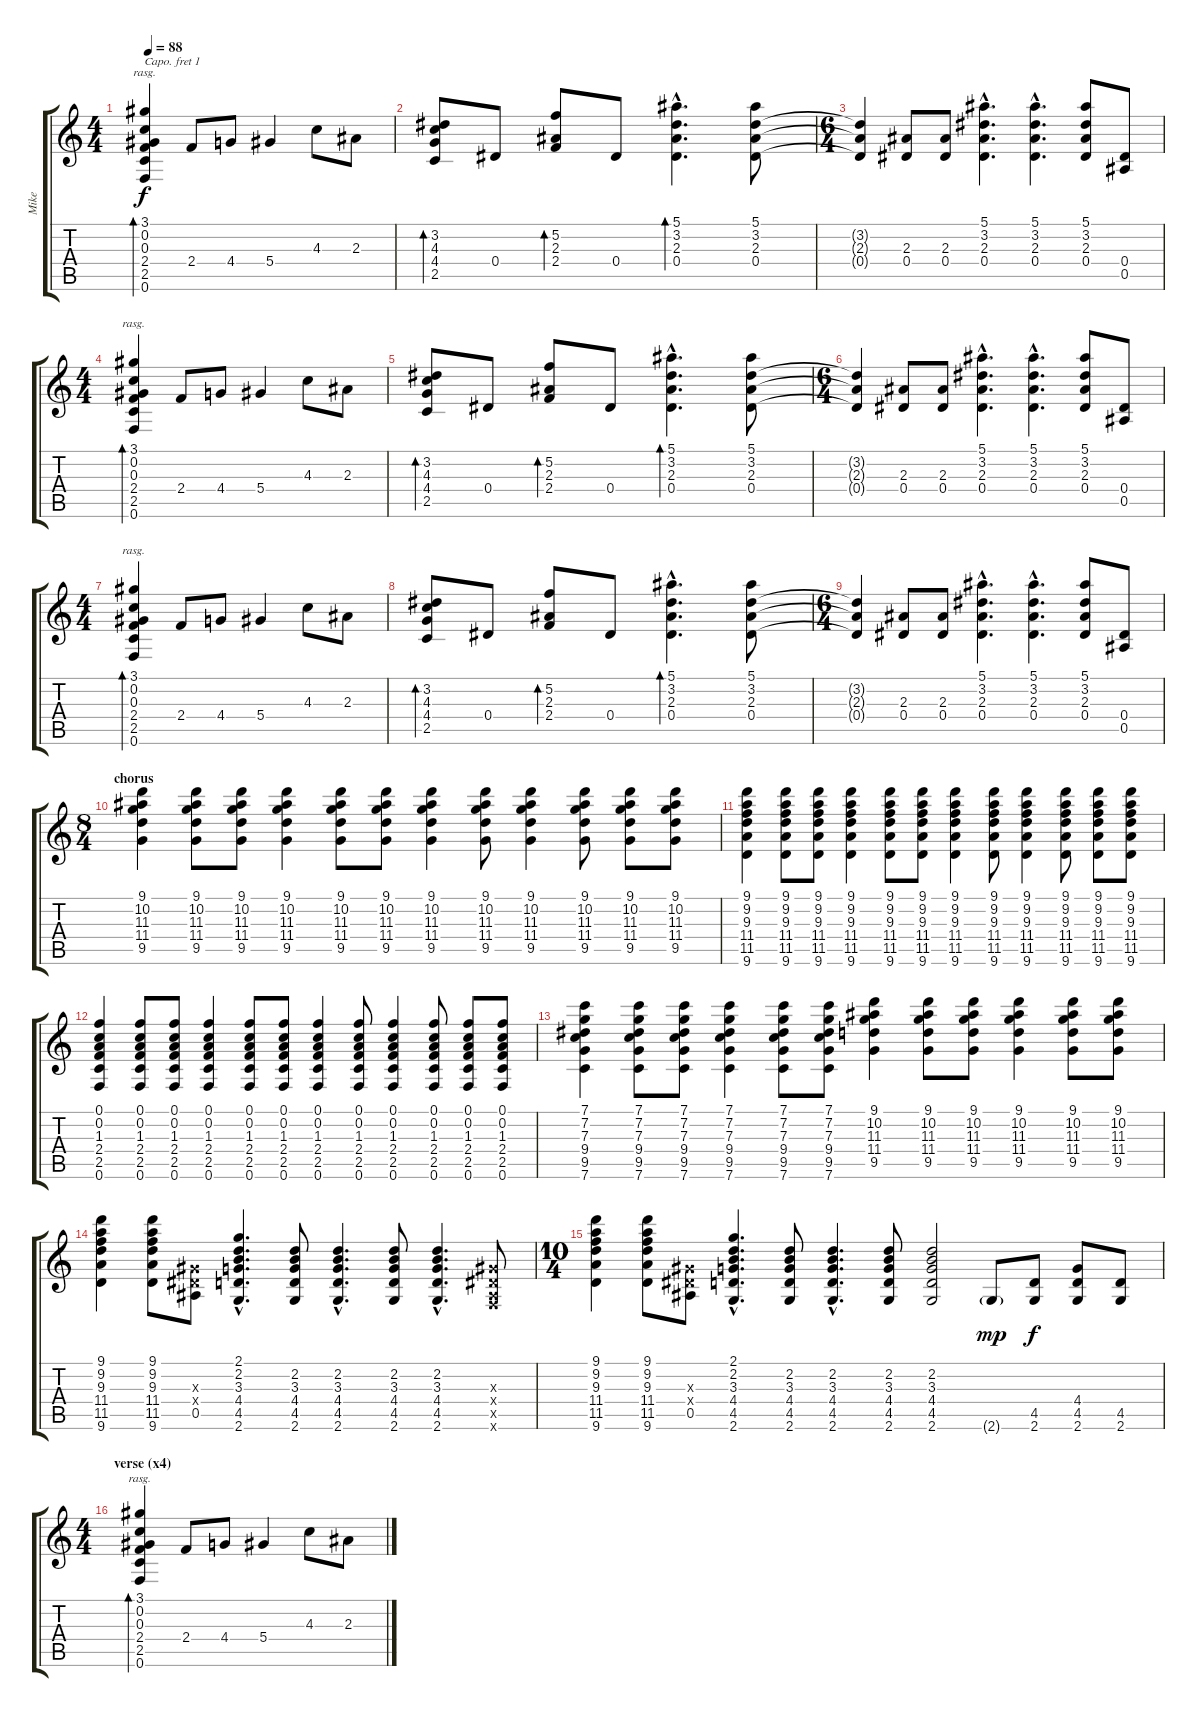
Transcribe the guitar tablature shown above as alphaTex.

\track ("Mike" "Mike") {instrument acousticguitarnylon}
\staff {score tabs}
\capo 1
\tuning (E4 B3 G3 D3 A2 E2) {hide}
\ts (4 4)
\tempo 88
\clef g2
\ks c
(3.1 0.2 0.3 2.4 2.5 0.6).4{bd 120 rasg ii dy f} 2.4.8 4.4.8 5.4.4 4.3.8 2.3.8 |
(3.2 4.3 4.4 2.5).8{bd 120} 0.4.8 (5.2 2.3 2.4).8{bd 120} 0.4.8 (5.1{hac} 3.2{hac} 2.3{hac} 0.4{hac}).4{d bd 120} (5.1 3.2 2.3 0.4).8 |
\ts (6 4)
(3.2{t} 2.3{t} 0.4{t}).4 (2.3 0.4).8 (2.3 0.4).8 (5.1{hac} 3.2{hac} 2.3{hac} 0.4{hac}).4{d} (5.1{hac} 3.2{hac} 2.3{hac} 0.4{hac}).4{d} (5.1 3.2 2.3 0.4).8 (0.4 0.5).8 |
\ts (4 4)
(3.1 0.2 0.3 2.4 2.5 0.6).4{bd 120 rasg ii} 2.4.8 4.4.8 5.4.4 4.3.8 2.3.8 |
(3.2 4.3 4.4 2.5).8{bd 120} 0.4.8 (5.2 2.3 2.4).8{bd 120} 0.4.8 (5.1{hac} 3.2{hac} 2.3{hac} 0.4{hac}).4{d bd 120} (5.1 3.2 2.3 0.4).8 |
\ts (6 4)
(3.2{t} 2.3{t} 0.4{t}).4 (2.3 0.4).8 (2.3 0.4).8 (5.1{hac} 3.2{hac} 2.3{hac} 0.4{hac}).4{d} (5.1{hac} 3.2{hac} 2.3{hac} 0.4{hac}).4{d} (5.1 3.2 2.3 0.4).8 (0.4 0.5).8 |
\ts (4 4)
(3.1 0.2 0.3 2.4 2.5 0.6).4{bd 120 rasg ii} 2.4.8 4.4.8 5.4.4 4.3.8 2.3.8 |
(3.2 4.3 4.4 2.5).8{bd 120} 0.4.8 (5.2 2.3 2.4).8{bd 120} 0.4.8 (5.1{hac} 3.2{hac} 2.3{hac} 0.4{hac}).4{d bd 120} (5.1 3.2 2.3 0.4).8 |
\ts (6 4)
(3.2{t} 2.3{t} 0.4{t}).4 (2.3 0.4).8 (2.3 0.4).8 (5.1{hac} 3.2{hac} 2.3{hac} 0.4{hac}).4{d} (5.1{hac} 3.2{hac} 2.3{hac} 0.4{hac}).4{d} (5.1 3.2 2.3 0.4).8 (0.4 0.5).8 |
\ts (8 4)
\section ("" "chorus")
(9.1 10.2 11.3 11.4 9.5).4 (9.1 10.2 11.3 11.4 9.5).8 (9.1 10.2 11.3 11.4 9.5).8 (9.1 10.2 11.3 11.4 9.5).4 (9.1 10.2 11.3 11.4 9.5).8 (9.1 10.2 11.3 11.4 9.5).8 (9.1 10.2 11.3 11.4 9.5).4 (9.1 10.2 11.3 11.4 9.5).8 (9.1 10.2 11.3 11.4 9.5).4 (9.1 10.2 11.3 11.4 9.5).8 (9.1 10.2 11.3 11.4 9.5).8 (9.1 10.2 11.3 11.4 9.5).8 |
(9.1 9.2 9.3 11.4 11.5 9.6).4 (9.1 9.2 9.3 11.4 11.5 9.6).8 (9.1 9.2 9.3 11.4 11.5 9.6).8 (9.1 9.2 9.3 11.4 11.5 9.6).4 (9.1 9.2 9.3 11.4 11.5 9.6).8 (9.1 9.2 9.3 11.4 11.5 9.6).8 (9.1 9.2 9.3 11.4 11.5 9.6).4 (9.1 9.2 9.3 11.4 11.5 9.6).8 (9.1 9.2 9.3 11.4 11.5 9.6).4 (9.1 9.2 9.3 11.4 11.5 9.6).8 (9.1 9.2 9.3 11.4 11.5 9.6).8 (9.1 9.2 9.3 11.4 11.5 9.6).8 |
(0.1 0.2 1.3 2.4 2.5 0.6).4 (0.1 0.2 1.3 2.4 2.5 0.6).8 (0.1 0.2 1.3 2.4 2.5 0.6).8 (0.1 0.2 1.3 2.4 2.5 0.6).4 (0.1 0.2 1.3 2.4 2.5 0.6).8 (0.1 0.2 1.3 2.4 2.5 0.6).8 (0.1 0.2 1.3 2.4 2.5 0.6).4 (0.1 0.2 1.3 2.4 2.5 0.6).8 (0.1 0.2 1.3 2.4 2.5 0.6).4 (0.1 0.2 1.3 2.4 2.5 0.6).8 (0.1 0.2 1.3 2.4 2.5 0.6).8 (0.1 0.2 1.3 2.4 2.5 0.6).8 |
(7.1 7.2 7.3 9.4 9.5 7.6).4 (7.1 7.2 7.3 9.4 9.5 7.6).8 (7.1 7.2 7.3 9.4 9.5 7.6).8 (7.1 7.2 7.3 9.4 9.5 7.6).4 (7.1 7.2 7.3 9.4 9.5 7.6).8 (7.1 7.2 7.3 9.4 9.5 7.6).8 (9.1 10.2 11.3 11.4 9.5).4 (9.1 10.2 11.3 11.4 9.5).8 (9.1 10.2 11.3 11.4 9.5).8 (9.1 10.2 11.3 11.4 9.5).4 (9.1 10.2 11.3 11.4 9.5).8 (9.1 10.2 11.3 11.4 9.5).8 |
(9.1 9.2 9.3 11.4 11.5 9.6).4 (9.1 9.2 9.3 11.4 11.5 9.6).8 (0.3{x} 0.4{x} 0.5).8 (2.1{hac} 2.2{hac} 3.3{hac} 4.4{hac} 4.5{hac} 2.6{hac}).4{d} (2.2 3.3 4.4 4.5 2.6).8 (2.2{hac} 3.3{hac} 4.4{hac} 4.5{hac} 2.6{hac}).4{d} (2.2 3.3 4.4 4.5 2.6).8 (2.2{hac} 3.3{hac} 4.4{hac} 4.5{hac} 2.6{hac}).4{d} (0.3{x} 0.4{x} 0.5{x} 0.6{x}).8 |
\ts (10 4)
(9.1 9.2 9.3 11.4 11.5 9.6).4 (9.1 9.2 9.3 11.4 11.5 9.6).8 (0.3{x} 0.4{x} 0.5).8 (2.1{hac} 2.2{hac} 3.3{hac} 4.4{hac} 4.5{hac} 2.6{hac}).4{d} (2.2 3.3 4.4 4.5 2.6).8 (2.2{hac} 3.3{hac} 4.4{hac} 4.5{hac} 2.6{hac}).4{d} (2.2 3.3 4.4 4.5 2.6).8 (2.2 3.3 4.4 4.5 2.6).2 2.6{g}.8{dy mp} (4.5 2.6).8{dy f} (4.4 4.5 2.6).8 (4.5 2.6).8 |
\ts (4 4)
\section ("" "verse (x4)")
(3.1 0.2 0.3 2.4 2.5 0.6).4{bd 120 rasg ii} 2.4.8 4.4.8 5.4.4 4.3.8 2.3.8
